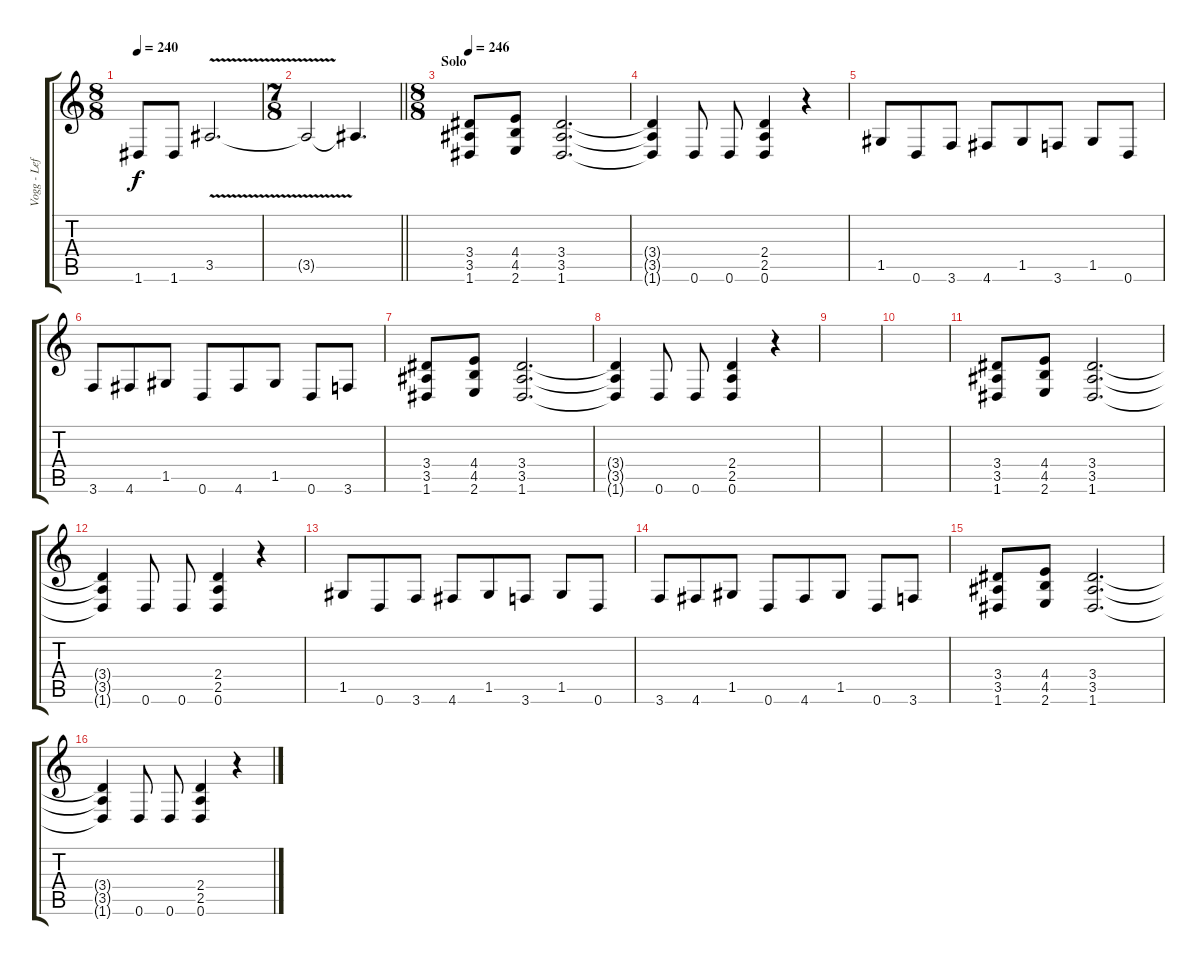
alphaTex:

\track ("Vogg - Left" "Vogg - Lef") {instrument distortionguitar}
\staff {score tabs}
\tuning (D4 A3 F3 C3 G2 D2) {hide}
\ts (8 8)
\tempo 240
\clef g2
\ks c
1.6.8{dy f} 1.6.8 3.5{v}.2{d} |
\ts (7 8)
\barLineRight lightlight
3.5{t}.2 3.5{t}.4{d} |
\ts (8 8)
\section ("" "Solo")
\tempo 246
(3.4 3.5 1.6).8 (4.4 4.5 2.6).8 (3.4 3.5 1.6).2{d} |
(3.4{t} 3.5{t} 1.6{t}).4 0.6.8 0.6.8 (2.4 2.5 0.6).4 r.4 |
1.5.8 0.6.8 3.6.8 4.6.8 1.5.8 3.6.8 1.5.8 0.6.8 |
3.6.8 4.6.8 1.5.8 0.6.8 4.6.8 1.5.8 0.6.8 3.6.8 |
(3.4 3.5 1.6).8 (4.4 4.5 2.6).8 (3.4 3.5 1.6).2{d} |
(3.4{t} 3.5{t} 1.6{t}).4 0.6.8 0.6.8 (2.4 2.5 0.6).4 r.4 |
|
|
(3.4 3.5 1.6).8 (4.4 4.5 2.6).8 (3.4 3.5 1.6).2{d} |
(3.4{t} 3.5{t} 1.6{t}).4 0.6.8 0.6.8 (2.4 2.5 0.6).4 r.4 |
1.5.8 0.6.8 3.6.8 4.6.8 1.5.8 3.6.8 1.5.8 0.6.8 |
3.6.8 4.6.8 1.5.8 0.6.8 4.6.8 1.5.8 0.6.8 3.6.8 |
(3.4 3.5 1.6).8 (4.4 4.5 2.6).8 (3.4 3.5 1.6).2{d} |
(3.4{t} 3.5{t} 1.6{t}).4 0.6.8 0.6.8 (2.4 2.5 0.6).4 r.4
